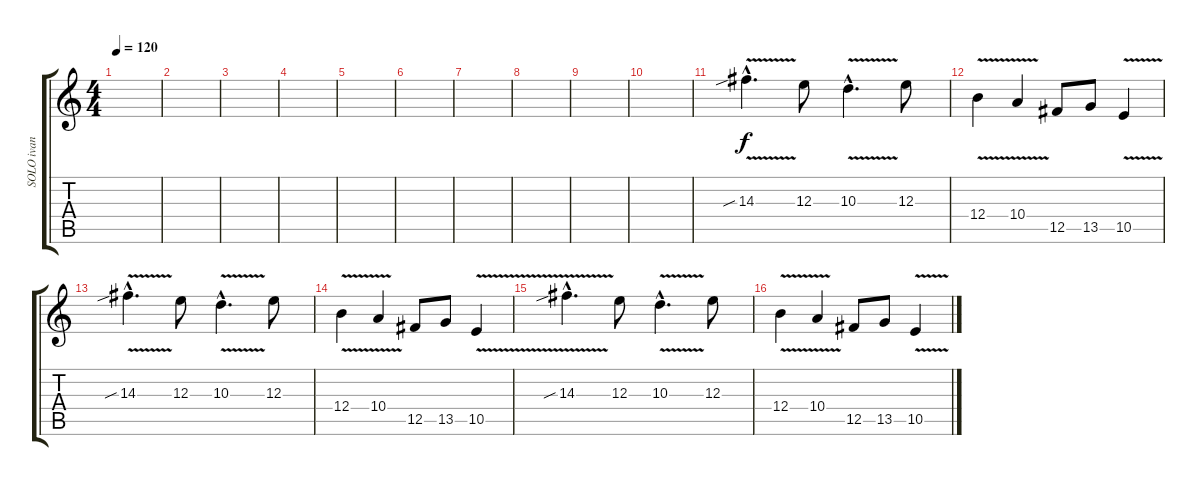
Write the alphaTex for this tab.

\track ("SOLO ivan 2" "SOLO ivan ") {instrument distortionguitar}
\staff {score tabs}
\tuning (Db4 Ab3 E3 B2 Gb2 B1) {hide}
\ts (4 4)
\tempo 120
\clef g2
\ks c
|
|
|
|
|
|
|
|
|
|
14.3{v sib hac}.4{d} 12.3.8 10.3{v hac}.4{d} 12.3.8 |
12.4{v}.4 10.4{v}.4 12.5.8 13.5.8 10.5{v}.4 |
14.3{v sib hac}.4{d} 12.3.8 10.3{v hac}.4{d} 12.3.8 |
12.4{v}.4 10.4{v}.4 12.5.8 13.5.8 10.5{v}.4 |
14.3{v sib hac}.4{d} 12.3.8 10.3{v hac}.4{d} 12.3.8 |
12.4{v}.4 10.4{v}.4 12.5.8 13.5.8 10.5{v}.4
